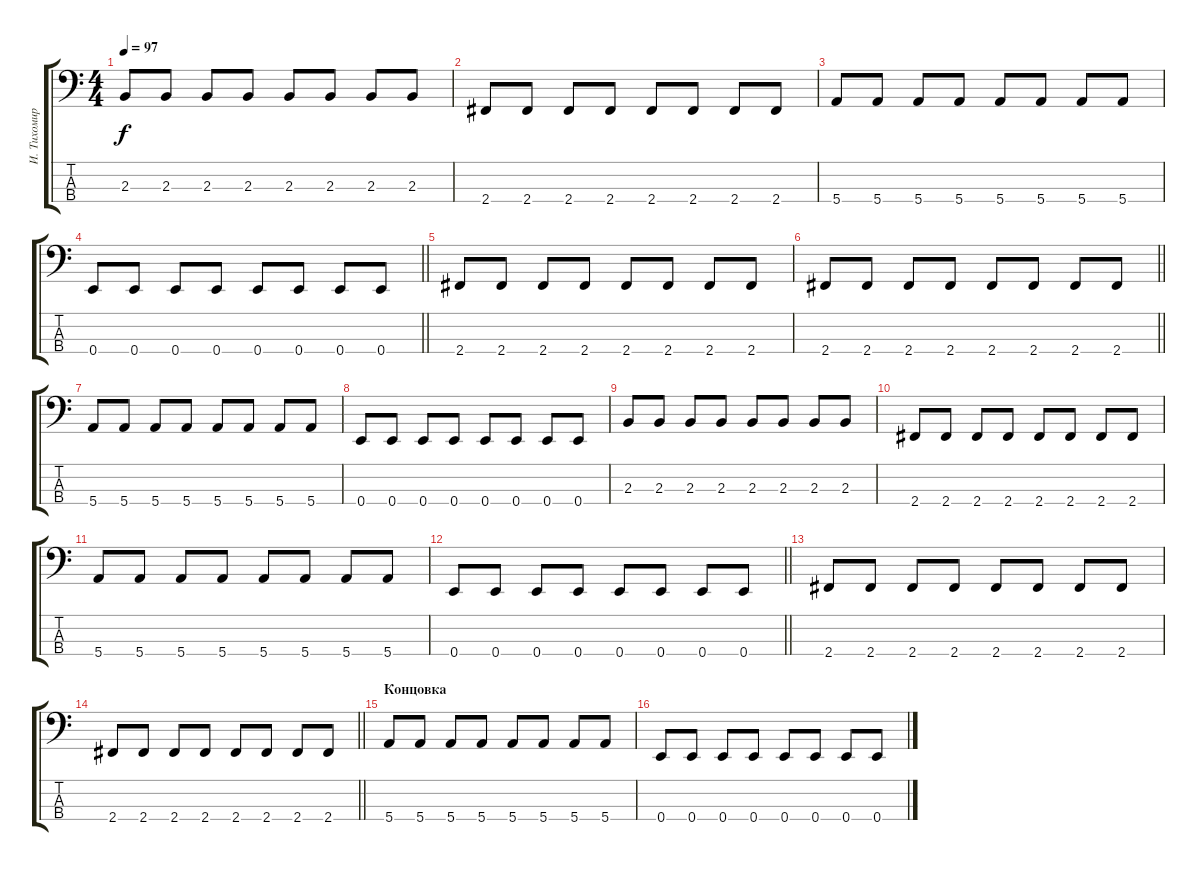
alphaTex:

\track ("И. Тихомиров" "И. Тихомир") {instrument electricbassfinger}
\staff {score tabs}
\tuning (G2 D2 A1 E1) {hide}
\ts (4 4)
\tempo 97
\clef f4
\ks c
2.3.8{dy f} 2.3.8 2.3.8 2.3.8 2.3.8 2.3.8 2.3.8 2.3.8 |
2.4.8 2.4.8 2.4.8 2.4.8 2.4.8 2.4.8 2.4.8 2.4.8 |
5.4.8 5.4.8 5.4.8 5.4.8 5.4.8 5.4.8 5.4.8 5.4.8 |
\barLineRight lightlight
0.4.8 0.4.8 0.4.8 0.4.8 0.4.8 0.4.8 0.4.8 0.4.8 |
2.4.8 2.4.8 2.4.8 2.4.8 2.4.8 2.4.8 2.4.8 2.4.8 |
\barLineRight lightlight
2.4.8 2.4.8 2.4.8 2.4.8 2.4.8 2.4.8 2.4.8 2.4.8 |
5.4.8 5.4.8 5.4.8 5.4.8 5.4.8 5.4.8 5.4.8 5.4.8 |
0.4.8 0.4.8 0.4.8 0.4.8 0.4.8 0.4.8 0.4.8 0.4.8 |
2.3.8 2.3.8 2.3.8 2.3.8 2.3.8 2.3.8 2.3.8 2.3.8 |
2.4.8 2.4.8 2.4.8 2.4.8 2.4.8 2.4.8 2.4.8 2.4.8 |
5.4.8 5.4.8 5.4.8 5.4.8 5.4.8 5.4.8 5.4.8 5.4.8 |
\barLineRight lightlight
0.4.8 0.4.8 0.4.8 0.4.8 0.4.8 0.4.8 0.4.8 0.4.8 |
2.4.8 2.4.8 2.4.8 2.4.8 2.4.8 2.4.8 2.4.8 2.4.8 |
\barLineRight lightlight
2.4.8 2.4.8 2.4.8 2.4.8 2.4.8 2.4.8 2.4.8 2.4.8 |
\section ("" "Концовка")
5.4.8 5.4.8 5.4.8 5.4.8 5.4.8 5.4.8 5.4.8 5.4.8 |
0.4.8 0.4.8 0.4.8 0.4.8 0.4.8 0.4.8 0.4.8 0.4.8
